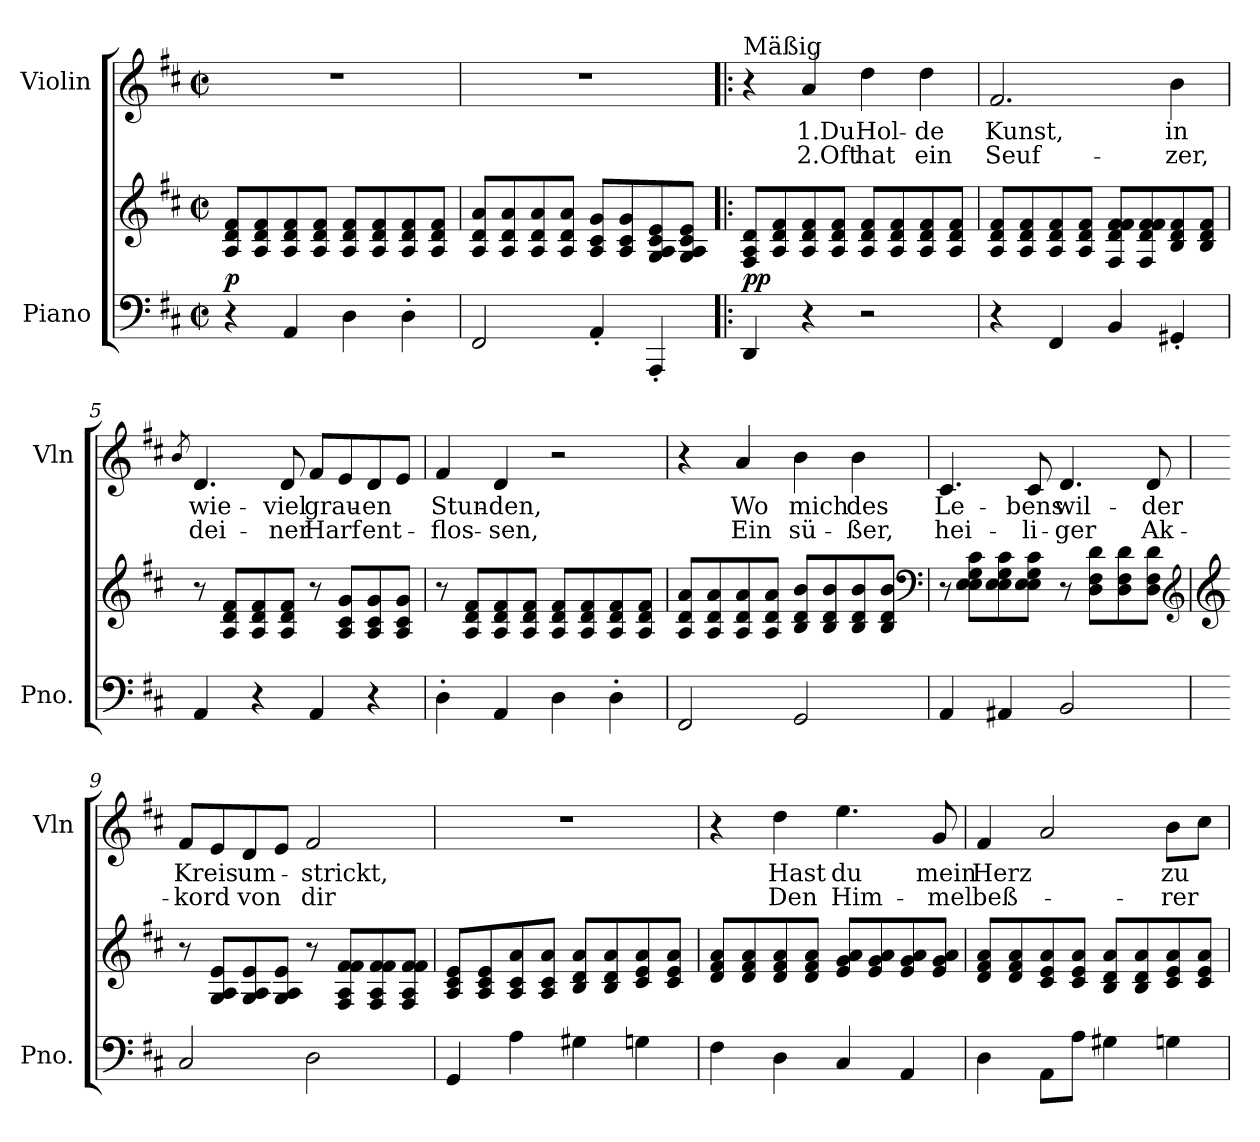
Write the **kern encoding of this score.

**kern	**kern	**dynam	**kern	**text	**text
*part2	*part2	*part2	*part1	*part1	*part1
*staff3	*staff2	*staff2/3	*staff1	*staff1	*staff1
*I"Piano	*	*	*I"Violin	*	*
*I'Pno.	*	*	*I'Vln	*	*
*clefF4	*clefG2	*	*clefG2	*	*
*k[f#c#]	*k[f#c#]	*	*k[f#c#]	*	*
*D:	*D:	*	*D:	*	*
*M2/2	*M2/2	*	*M2/2	*	*
*met(c|)	*met(c|)	*	*met(c|)	*	*
=1	=1	=1	=1	=1	=1
!	!	!LO:DY:a=2	!	!	!
4r	8A/ 8d/ 8f#/L	p	1r	.	.
.	8A/ 8d/ 8f#/	.	.	.	.
4AA/	8A/ 8d/ 8f#/	.	.	.	.
.	8A/ 8d/ 8f#/J	.	.	.	.
4D\	8A/ 8d/ 8f#/L	.	.	.	.
.	8A/ 8d/ 8f#/	.	.	.	.
4D'\	8A/ 8d/ 8f#/	.	.	.	.
.	8A/ 8d/ 8f#/J	.	.	.	.
=2	=2	=2	=2	=2	=2
2FF#/	8A/ 8d/ 8a/L	.	1r	.	.
.	8A/ 8d/ 8a/	.	.	.	.
.	8A/ 8d/ 8a/	.	.	.	.
.	8A/ 8d/ 8a/J	.	.	.	.
4AA'/	8A/ 8c#/ 8g/L	.	.	.	.
.	8A/ 8c#/ 8g/	.	.	.	.
4AAA'/	8G/ 8A/ 8c#/ 8e/	.	.	.	.
.	8G/ 8A/ 8c#/ 8e/J	.	.	.	.
=3!|:	=3!|:	=3!|:	=3!|:	=3!|:	=3!|:
!	!	!	!LO:TX:a:t=Mäßig	!	!
!	!	!LO:DY:a=2	!	!	!
4DD/	8F#/ 8A/ 8d/L	pp	4r	.	.
.	8A/ 8d/ 8f#/	.	.	.	.
4r	8A/ 8d/ 8f#/	.	4a/	1.Du	2.Oft
.	8A/ 8d/ 8f#/J	.	.	.	.
2r	8A/ 8d/ 8f#/L	.	4dd\	Hol-	hat
.	8A/ 8d/ 8f#/	.	.	.	.
.	8A/ 8d/ 8f#/	.	4dd\	de	ein
.	8A/ 8d/ 8f#/J	.	.	.	.
=4	=4	=4	=4	=4	=4
4r	8A/ 8d/ 8f#/L	.	2.f#/	Kunst,	Seuf-
.	8A/ 8d/ 8f#/	.	.	.	.
4FF#/	8A/ 8d/ 8f#/	.	.	.	.
.	8A/ 8d/ 8f#/J	.	.	.	.
4BB/	8F#/ 8d/ 8f#/ 8f#/ 8f#/L	.	.	.	.
.	8F#/ 8d/ 8f#/ 8f#/ 8f#/	.	.	.	.
4GG#X'/	8B/ 8d/ 8f#/	.	4b\	in	-zer,
.	8B/ 8d/ 8f#/J	.	.	.	.
!!LO:LB:g=z
=5	=5	=5	=5	=5	=5
.	.	.	8qb/	.	.
4AA/	8r	.	4.d/	wie-	dei-
.	8A/ 8d/ 8f#/L	.	.	.	.
4r	8A/ 8d/ 8f#/	.	.	.	.
.	8A/ 8d/ 8f#/J	.	8d/	-viel	-ner
4AA/	8r	.	8f#/L	grau-	Harf
.	8A/ 8c#/ 8g/L	.	8e/	.	.
4r	8A/ 8c#/ 8g/	.	8d/	en	ent-
.	8A/ 8c#/ 8g/J	.	8e/J	.	.
=6	=6	=6	=6	=6	=6
4D'\	8r	.	4f#/	Stun-	flos-
.	8A/ 8d/ 8f#/L	.	.	.	.
4AA/	8A/ 8d/ 8f#/	.	4d/	-den,	-sen,
.	8A/ 8d/ 8f#/J	.	.	.	.
4D\	8A/ 8d/ 8f#/L	.	2r	.	.
.	8A/ 8d/ 8f#/	.	.	.	.
4D'\	8A/ 8d/ 8f#/	.	.	.	.
.	8A/ 8d/ 8f#/J	.	.	.	.
=7	=7	=7	=7	=7	=7
2FF#/	8A/ 8d/ 8a/L	.	4r	.	.
.	8A/ 8d/ 8a/	.	.	.	.
.	8A/ 8d/ 8a/	.	4a/	Wo	Ein
.	8A/ 8d/ 8a/J	.	.	.	.
2GG/	8B/ 8d/ 8b/L	.	4b\	mich	sü-
.	8B/ 8d/ 8b/	.	.	.	.
.	8B/ 8d/ 8b/	.	4b\	des	-ßer,
.	8B/ 8d/ 8b/J	.	.	.	.
*	*clefF4	*	*	*	*
=8	=8	=8	=8	=8	=8
4AA/	8r	.	4.c#/	Le-	hei-
.	8E\ 8E\ 8G\ 8c#\L	.	.	.	.
4AA#X/	8E\ 8E\ 8G\ 8c#\	.	.	.	.
.	8E\ 8E\ 8G\ 8c#\J	.	8c#/	-bens	-li-
2BB/	8r	.	4.d/	wil-	-ger
.	8D\ 8F#\ 8d\L	.	.	.	.
.	8D\ 8F#\ 8d\	.	.	.	.
.	8D\ 8F#\ 8d\J	.	8d/	-der	Ak-
*	*clefG2	*	*	*	*
!!LO:LB:g=z
=9	=9	=9	=9	=9	=9
*	*clefG2	*	*	*	*
2C#/	8r	.	8f#/L	Kreis	-kord
.	8G/ 8A/ 8e/L	.	8e/	.	.
.	8G/ 8A/ 8e/	.	8d/	um-	von
.	8G/ 8A/ 8e/J	.	8e/J	.	.
2D\	8r	.	2f#/	strickt,	dir
.	8F#/ 8A/ 8f#/ 8f#/L	.	.	.	.
.	8F#/ 8A/ 8f#/ 8f#/	.	.	.	.
.	8F#/ 8A/ 8f#/ 8f#/J	.	.	.	.
=10	=10	=10	=10	=10	=10
4GG/	8A/ 8c#/ 8e/L	.	1r	.	.
.	8A/ 8c#/ 8e/	.	.	.	.
4A\	8A/ 8c#/ 8a/	.	.	.	.
.	8A/ 8c#/ 8a/J	.	.	.	.
4G#X\	8B/ 8d/ 8a/L	.	.	.	.
.	8B/ 8d/ 8a/	.	.	.	.
4Gn\	8c#/ 8e/ 8a/	.	.	.	.
.	8c#/ 8e/ 8a/J	.	.	.	.
=11	=11	=11	=11	=11	=11
4F#\	8d/ 8f#/ 8a/L	.	4r	.	.
.	8d/ 8f#/ 8a/	.	.	.	.
4D\	8d/ 8f#/ 8a/	.	4dd\	Hast	Den
.	8d/ 8f#/ 8a/J	.	.	.	.
4C#/	8e/ 8g/ 8a/L	.	4.ee\	du	Him-
.	8e/ 8g/ 8a/	.	.	.	.
4AA/	8e/ 8g/ 8a/	.	.	.	.
.	8e/ 8g/ 8a/J	.	8g/	mein	-mel
=12	=12	=12	=12	=12	=12
4D\	8d/ 8f#/ 8a/L	.	4f#/	Herz	beß-
.	8d/ 8f#/ 8a/	.	.	.	.
8AA\L	8c#/ 8e/ 8a/	.	2a/	.	.
8A\J	8c#/ 8e/ 8a/J	.	.	.	.
4G#X\	8B/ 8d/ 8a/L	.	.	.	.
.	8B/ 8d/ 8a/	.	.	.	.
4Gn\	8c#/ 8e/ 8a/	.	8b\L	zu	rer
.	8c#/ 8e/ 8a/J	.	8cc#\J	.	.
=	=	=	=	=	=
*-	*-	*-	*-	*-	*-
